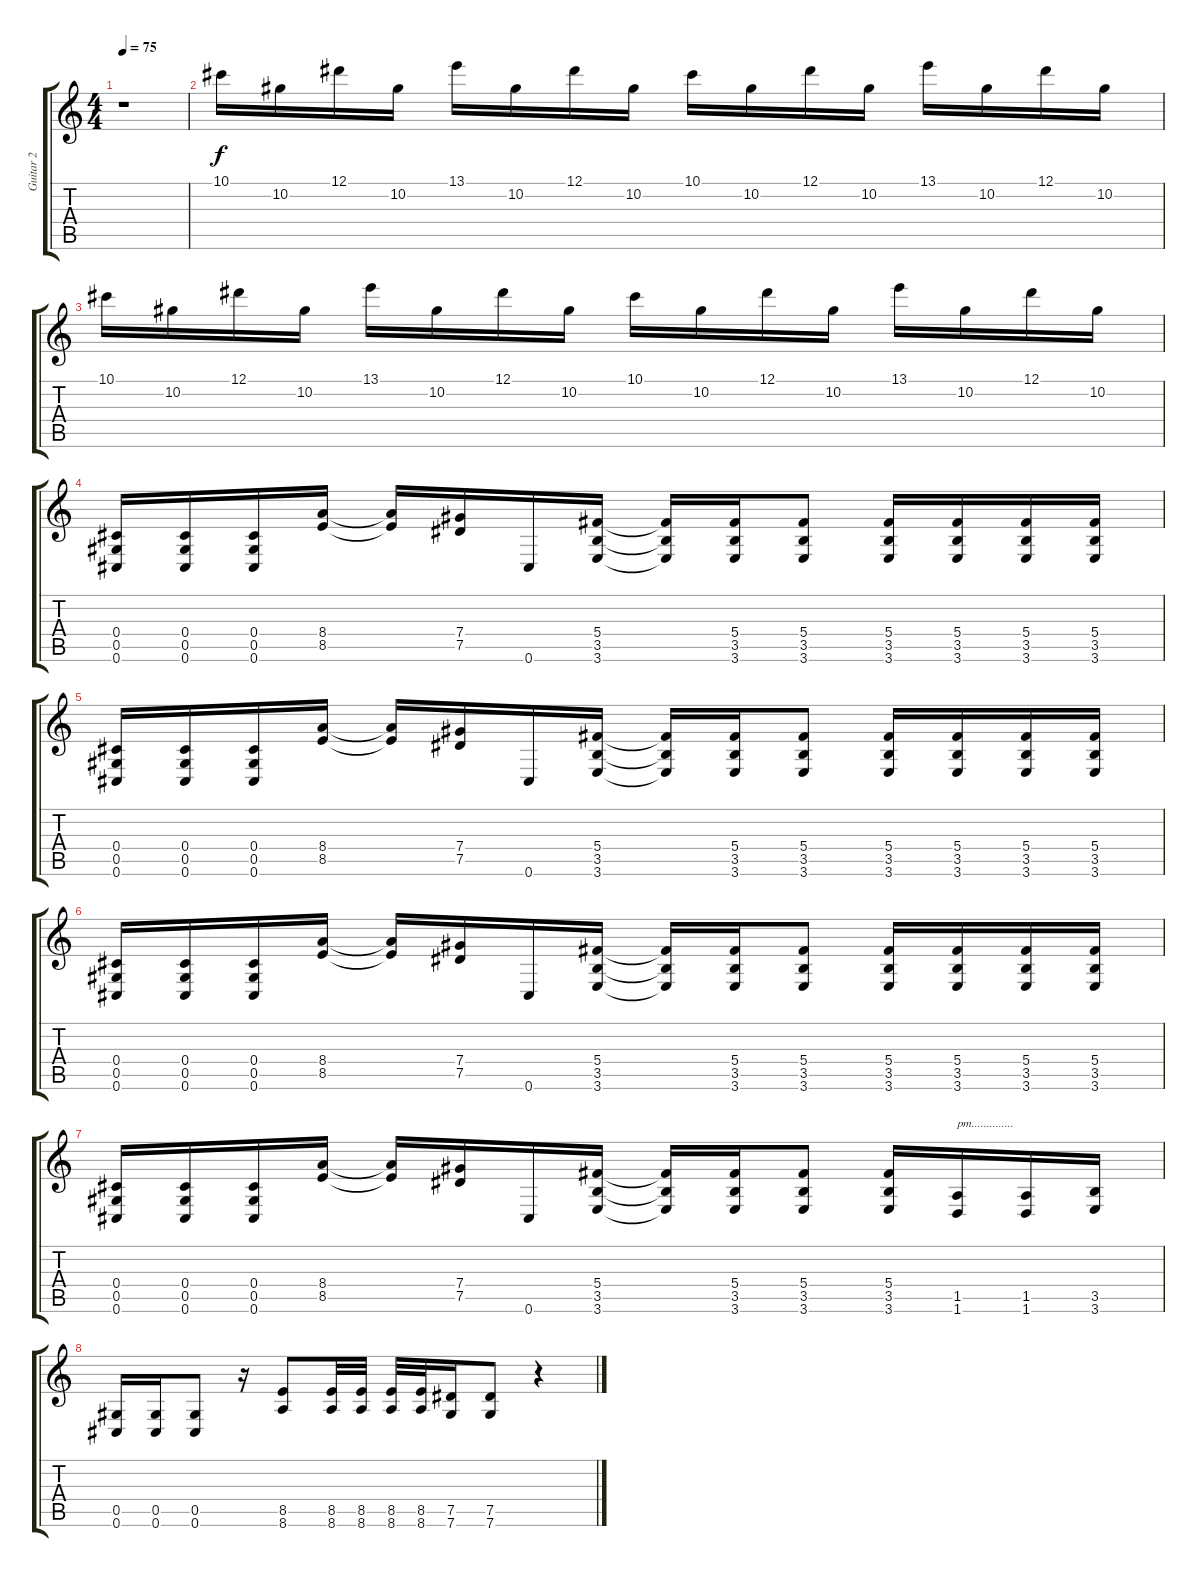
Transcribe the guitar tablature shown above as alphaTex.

\track ("Guitar 2" "Guitar 2") {instrument distortionguitar}
\staff {score tabs}
\tuning (Eb4 Bb3 Gb3 Db3 Ab2 Db2) {hide}
\ts (4 4)
\tempo 75
\clef g2
\ks c
r.1{dy f instrument distortionguitar} |
10.1.16 10.2.16 12.1.16 10.2.16 13.1.16 10.2.16 12.1.16 10.2.16 10.1.16 10.2.16 12.1.16 10.2.16 13.1.16 10.2.16 12.1.16 10.2.16 |
10.1.16 10.2.16 12.1.16 10.2.16 13.1.16 10.2.16 12.1.16 10.2.16 10.1.16 10.2.16 12.1.16 10.2.16 13.1.16 10.2.16 12.1.16 10.2.16 |
(0.4 0.5 0.6).16 (0.4 0.5 0.6).16 (0.4 0.5 0.6).16 (8.4 8.5).16 (8.4{t} 8.5{t}).16 (7.4 7.5).16 0.6.16 (5.4 3.5 3.6).16 (5.4{t} 3.5{t} 3.6{t}).16 (5.4 3.5 3.6).16 (5.4 3.5 3.6).8 (5.4 3.5 3.6).16 (5.4 3.5 3.6).16 (5.4 3.5 3.6).16 (5.4 3.5 3.6).16 |
(0.4 0.5 0.6).16 (0.4 0.5 0.6).16 (0.4 0.5 0.6).16 (8.4 8.5).16 (8.4{t} 8.5{t}).16 (7.4 7.5).16 0.6.16 (5.4 3.5 3.6).16 (5.4{t} 3.5{t} 3.6{t}).16 (5.4 3.5 3.6).16 (5.4 3.5 3.6).8 (5.4 3.5 3.6).16 (5.4 3.5 3.6).16 (5.4 3.5 3.6).16 (5.4 3.5 3.6).16 |
(0.4 0.5 0.6).16 (0.4 0.5 0.6).16 (0.4 0.5 0.6).16 (8.4 8.5).16 (8.4{t} 8.5{t}).16 (7.4 7.5).16 0.6.16 (5.4 3.5 3.6).16 (5.4{t} 3.5{t} 3.6{t}).16 (5.4 3.5 3.6).16 (5.4 3.5 3.6).8 (5.4 3.5 3.6).16 (5.4 3.5 3.6).16 (5.4 3.5 3.6).16 (5.4 3.5 3.6).16 |
(0.4 0.5 0.6).16 (0.4 0.5 0.6).16 (0.4 0.5 0.6).16 (8.4 8.5).16 (8.4{t} 8.5{t}).16 (7.4 7.5).16 0.6.16 (5.4 3.5 3.6).16 (5.4{t} 3.5{t} 3.6{t}).16 (5.4 3.5 3.6).16 (5.4 3.5 3.6).8 (5.4 3.5 3.6).16 (1.5 1.6).16{txt "pm.............."} (1.5 1.6).16 (3.5 3.6).16 |
(0.5 0.6).16 (0.5 0.6).16 (0.5 0.6).8 r.16 (8.5 8.6).8 (8.5 8.6).32 (8.5 8.6).32 (8.5 8.6).32 (8.5 8.6).32 (7.5 7.6).16 (7.5 7.6).8 r.4
